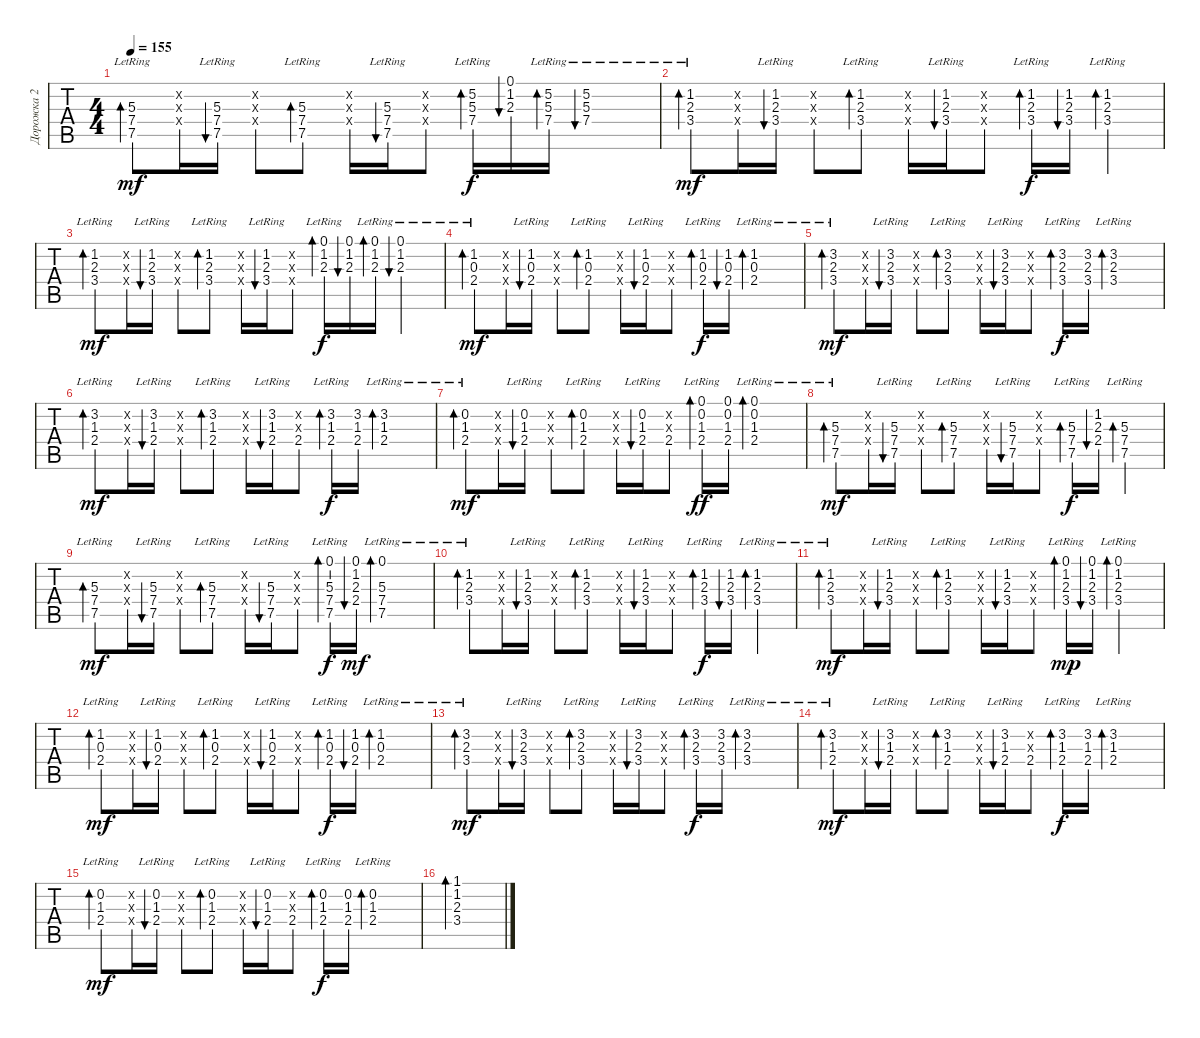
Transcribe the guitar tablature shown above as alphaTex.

\track ("Дорожка 2" "Дорожка 2") {instrument acousticguitarsteel}
\staff {tabs}
\tuning (E4 B3 G3 D3 A2 E2) {hide}
\ts (4 4)
\tempo 155
\clef g2
\ks c
(5.3{lr} 7.4 7.5).8{bd 30 dy mf instrument acousticguitarnylon} (1.2{x} 2.3{x} 2.4{x}).16 (5.3{lr} 7.4 7.5).16{bu 30} (1.2{x} 2.3{x} 2.4{x}).8 (5.3{lr} 7.4 7.5).8{bd 30} (1.2{x} 2.3{x} 2.4{x}).16 (5.3{lr} 7.4 7.5).16{bu 30} (1.2{x} 2.3{x} 2.4{x}).8 (5.2 5.3{lr} 7.4).16{bd 30 dy f} (0.1 1.2 2.3).16{bu 60} (5.2{lr} 5.3{lr} 7.4{lr}).16{bd 30} (5.2{lr} 5.3{lr} 7.4{lr}).1{bu 60} |
(1.2{lr} 2.3{lr} 3.4).8{bd 30 dy mf instrument acousticguitarnylon} (1.2{x} 2.3{x} 3.4{x}).16 (1.2{lr} 2.3{lr} 3.4).16{bu 30} (1.2{x} 2.3{x} 3.4{x}).8 (1.2{lr} 2.3{lr} 3.4).8{bd 30} (1.2{x} 2.3{x} 3.4{x}).16 (1.2{lr} 2.3{lr} 3.4).16{bu 30} (1.2{x} 2.3{x} 3.4{x}).8 (1.2{lr} 2.3{lr} 3.4).16{bd 30 dy f} (1.2 2.3 3.4).16{bu 60} (1.2{lr} 2.3{lr} 3.4).4{bd 30} |
(1.2{lr} 2.3{lr} 3.4).8{bd 30 dy mf instrument acousticguitarnylon} (1.2{x} 2.3{x} 3.4{x}).16 (1.2{lr} 2.3{lr} 3.4).16{bu 30} (1.2{x} 2.3{x} 3.4{x}).8 (1.2{lr} 2.3{lr} 3.4).8{bd 30} (1.2{x} 2.3{x} 3.4{x}).16 (1.2{lr} 2.3{lr} 3.4).16{bu 30} (1.2{x} 2.3{x} 3.4{x}).8 (0.1 1.2{lr} 2.3{lr}).16{bd 30 dy f} (0.1 1.2 2.3).16{bu 60} (0.1 1.2{lr} 2.3{lr}).16{bd 30} (0.1{lr} 1.2{lr} 2.3{lr}).2{bu 60} |
(1.2{lr} 0.3{lr} 2.4{lr}).8{bd 30 dy mf} (1.2{x} 0.3{x} 2.4{x}).16 (1.2 0.3{lr} 2.4{lr}).16{bu 30} (1.2{x} 0.3{x} 2.4{x}).8 (1.2{lr} 0.3{lr} 2.4{lr}).8{bd 30} (1.2{x} 0.3{x} 2.4{x}).16 (1.2 0.3{lr} 2.4{lr}).16{bu 30} (1.2{x} 0.3{x} 2.4{x}).8 (1.2{lr} 0.3{lr} 2.4{lr}).16{bd 30 dy f} (1.2 0.3 2.4).16{bu 60} (1.2{lr} 0.3 2.4).1{bd 30} |
(3.2{lr} 2.3{lr} 3.4).8{bd 30 dy mf instrument acousticguitarnylon} (3.2{x} 2.3{x} 3.4{x}).16 (3.2 2.3{lr} 3.4).16{bu 30} (3.2{x} 2.3{x} 3.4{x}).8 (3.2{lr} 2.3{lr} 3.4).8{bd 30} (3.2{x} 2.3{x} 3.4{x}).16 (3.2 2.3{lr} 3.4).16{bu 30} (3.2{x} 2.3{x} 3.4{x}).8 (3.2{lr} 2.3{lr} 3.4).16{bd 30 dy f} (3.2 2.3 3.4).16 (3.2{lr} 2.3 3.4).1{bd 30} |
(3.2{lr} 1.3{lr} 2.4).8{bd 30 dy mf instrument acousticguitarnylon} (3.2{x} 1.3{x} 2.4{x}).16 (3.2 1.3{lr} 2.4).16{bu 30} (3.2{x} 1.3{x} 2.4{x}).8 (3.2{lr} 1.3{lr} 2.4).8{bd 30} (3.2{x} 1.3{x} 2.4{x}).16 (3.2 1.3{lr} 2.4).16{bu 30} (3.2{x} 1.3{x} 2.4).8 (3.2{lr} 1.3{lr} 2.4).16{bd 30 dy f} (3.2 1.3 2.4).16 (3.2{lr} 1.3 2.4).1{bd 30} |
(0.2{lr} 1.3{lr} 2.4).8{bd 30 dy mf instrument acousticguitarnylon} (3.2{x} 1.3{x} 2.4{x}).16 (0.2 1.3{lr} 2.4).16{bu 30} (3.2{x} 1.3{x} 2.4{x}).8 (0.2{lr} 1.3{lr} 2.4).8{bd 30} (3.2{x} 1.3{x} 2.4{x}).16 (0.2 1.3{lr} 2.4).16{bu 30} (3.2{x} 1.3{x} 2.4).8 (0.1 0.2{lr} 1.3{lr} 2.4).16{bd 30 dy ff} (0.1 0.2 1.3 2.4).16 (0.1 0.2{lr} 1.3 2.4).1{bd 30} |
(5.3{lr} 7.4 7.5).8{bd 30 dy mf instrument acousticguitarnylon} (1.2{x} 2.3{x} 2.4{x}).16 (5.3{lr} 7.4 7.5).16{bu 30} (1.2{x} 2.3{x} 2.4{x}).8 (5.3{lr} 7.4 7.5).8{bd 30} (1.2{x} 2.3{x} 2.4{x}).16 (5.3{lr} 7.4 7.5).16{bu 30} (1.2{x} 2.3{x} 2.4{x}).8 (5.3{lr} 7.4 7.5).16{bd 30 dy f} (1.2 2.3 2.4).16{bu 60} (5.3{lr} 7.4 7.5).4{bd 30} |
(5.3{lr} 7.4 7.5).8{bd 30 dy mf instrument acousticguitarnylon} (1.2{x} 2.3{x} 2.4{x}).16 (5.3{lr} 7.4 7.5).16{bu 30} (1.2{x} 2.3{x} 2.4{x}).8 (5.3{lr} 7.4 7.5).8{bd 30} (1.2{x} 2.3{x} 2.4{x}).16 (5.3{lr} 7.4 7.5).16{bu 30} (1.2{x} 2.3{x} 2.4{x}).8 (0.1 5.3{lr} 7.4 7.5).16{bd 30 dy f} (0.1 1.2 2.3 2.4).16{bu 60 dy mf} (0.1 5.3{lr} 7.4 7.5).1{bd 30} |
(1.2{lr} 2.3{lr} 3.4).8{bd 30 instrument acousticguitarnylon} (1.2{x} 2.3{x} 3.4{x}).16 (1.2{lr} 2.3{lr} 3.4).16{bu 30} (1.2{x} 2.3{x} 3.4{x}).8 (1.2{lr} 2.3{lr} 3.4).8{bd 30} (1.2{x} 2.3{x} 3.4{x}).16 (1.2{lr} 2.3{lr} 3.4).16{bu 30} (1.2{x} 2.3{x} 3.4{x}).8 (1.2{lr} 2.3{lr} 3.4).16{bd 30 dy f} (1.2 2.3 3.4).16{bu 60} (1.2{lr} 2.3{lr} 3.4).4{bd 30} |
(1.2{lr} 2.3{lr} 3.4).8{bd 30 dy mf instrument acousticguitarnylon} (1.2{x} 2.3{x} 3.4{x}).16 (1.2{lr} 2.3{lr} 3.4).16{bu 30} (1.2{x} 2.3{x} 3.4{x}).8 (1.2{lr} 2.3{lr} 3.4).8{bd 30} (1.2{x} 2.3{x} 3.4{x}).16 (1.2{lr} 2.3{lr} 3.4).16{bu 30} (1.2{x} 2.3{x} 3.4{x}).8 (0.1 1.2{lr} 2.3{lr} 3.4).16{bd 30 dy mp} (0.1 1.2 2.3 3.4).16{bu 60} (0.1 1.2{lr} 2.3{lr} 3.4).2{bd 30} |
(1.2{lr} 0.3{lr} 2.4{lr}).8{bd 30 dy mf} (1.2{x} 0.3{x} 2.4{x}).16 (1.2 0.3{lr} 2.4{lr}).16{bu 30} (1.2{x} 0.3{x} 2.4{x}).8 (1.2{lr} 0.3{lr} 2.4{lr}).8{bd 30} (1.2{x} 0.3{x} 2.4{x}).16 (1.2 0.3{lr} 2.4{lr}).16{bu 30} (1.2{x} 0.3{x} 2.4{x}).8 (1.2{lr} 0.3{lr} 2.4{lr}).16{bd 30 dy f} (1.2 0.3 2.4).16{bu 60} (1.2{lr} 0.3 2.4).1{bd 30} |
(3.2{lr} 2.3{lr} 3.4).8{bd 30 dy mf instrument acousticguitarnylon} (3.2{x} 2.3{x} 3.4{x}).16 (3.2 2.3{lr} 3.4).16{bu 30} (3.2{x} 2.3{x} 3.4{x}).8 (3.2{lr} 2.3{lr} 3.4).8{bd 30} (3.2{x} 2.3{x} 3.4{x}).16 (3.2 2.3{lr} 3.4).16{bu 30} (3.2{x} 2.3{x} 3.4{x}).8 (3.2{lr} 2.3{lr} 3.4).16{bd 30 dy f} (3.2 2.3 3.4).16 (3.2{lr} 2.3 3.4).1{bd 30} |
(3.2{lr} 1.3{lr} 2.4).8{bd 30 dy mf instrument acousticguitarnylon} (3.2{x} 1.3{x} 2.4{x}).16 (3.2 1.3{lr} 2.4).16{bu 30} (3.2{x} 1.3{x} 2.4{x}).8 (3.2{lr} 1.3{lr} 2.4).8{bd 30} (3.2{x} 1.3{x} 2.4{x}).16 (3.2 1.3{lr} 2.4).16{bu 30} (3.2{x} 1.3{x} 2.4).8 (3.2{lr} 1.3{lr} 2.4).16{bd 30 dy f} (3.2 1.3 2.4).16 (3.2{lr} 1.3 2.4).1{bd 30} |
(0.2{lr} 1.3{lr} 2.4).8{bd 30 dy mf instrument acousticguitarnylon} (3.2{x} 1.3{x} 2.4{x}).16 (0.2 1.3{lr} 2.4).16{bu 30} (3.2{x} 1.3{x} 2.4{x}).8 (0.2{lr} 1.3{lr} 2.4).8{bd 30} (3.2{x} 1.3{x} 2.4{x}).16 (0.2 1.3{lr} 2.4).16{bu 30} (3.2{x} 1.3{x} 2.4).8 (0.2{lr} 1.3{lr} 2.4).16{bd 30 dy f} (0.2 1.3 2.4).16 (0.2{lr} 1.3 2.4).1{bd 30} |
(1.1 1.2 2.3 3.4).1{bd 480}
